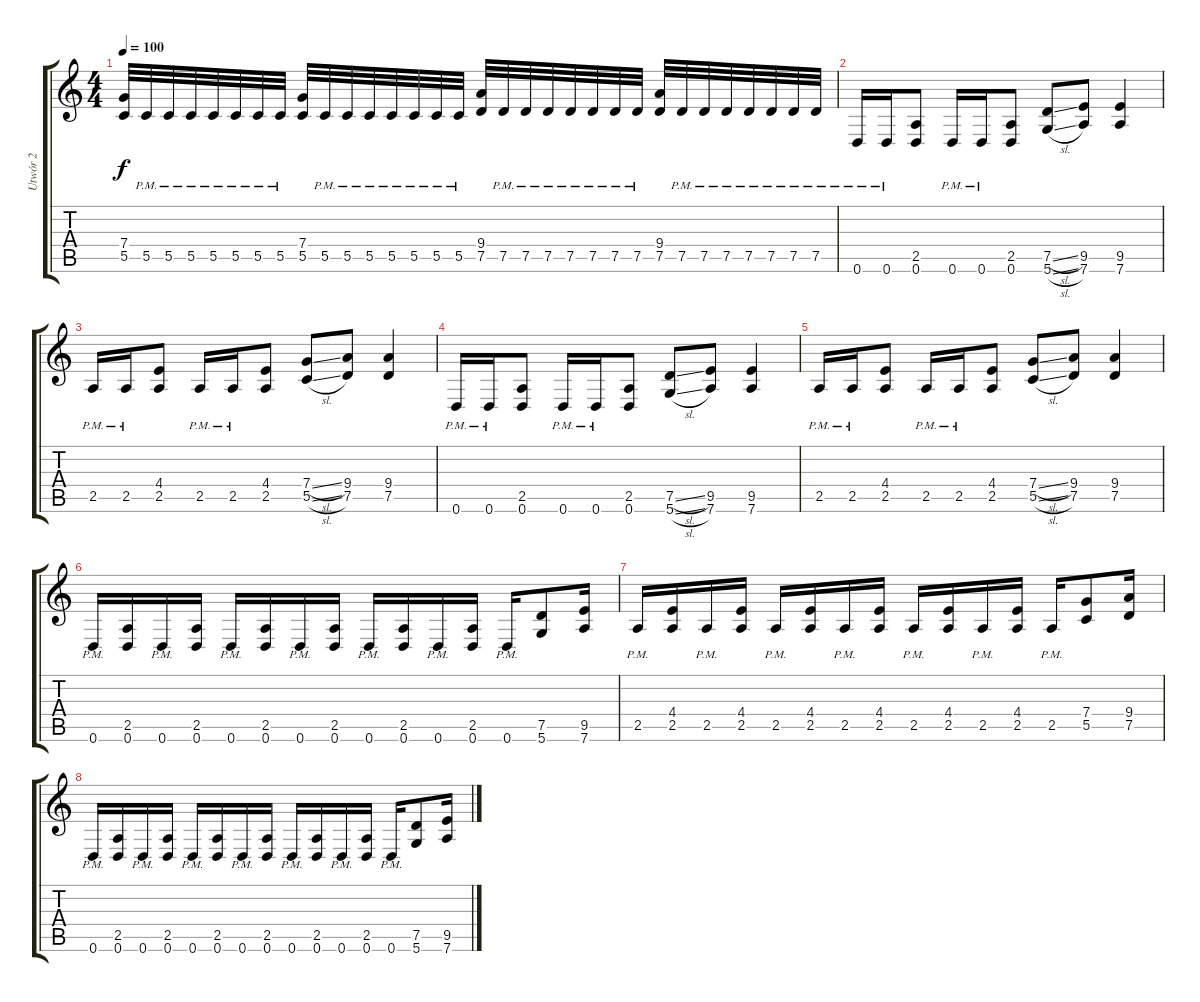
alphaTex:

\track ("Utwór 2" "Utwór 2") {instrument distortionguitar}
\staff {score tabs}
\tuning (D4 A3 F3 C3 G2 D2) {hide}
\ts (4 4)
\tempo 100
\clef g2
\ks c
(7.4 5.5).32{dy f} 5.5{pm}.32 5.5{pm}.32 5.5{pm}.32 5.5{pm}.32 5.5{pm}.32 5.5{pm}.32 5.5{pm}.32 (7.4 5.5).32 5.5{pm}.32 5.5{pm}.32 5.5{pm}.32 5.5{pm}.32 5.5{pm}.32 5.5{pm}.32 5.5{pm}.32 (9.4 7.5).32 7.5{pm}.32 7.5{pm}.32 7.5{pm}.32 7.5{pm}.32 7.5{pm}.32 7.5{pm}.32 7.5{pm}.32 (9.4 7.5).32 7.5{pm}.32 7.5{pm}.32 7.5{pm}.32 7.5{pm}.32 7.5{pm}.32 7.5{pm}.32 7.5{pm}.32 |
0.6{pm}.16 0.6{pm}.16 (2.5 0.6).8 0.6{pm}.16 0.6{pm}.16 (2.5 0.6).8 (7.5{sl} 5.6{sl}).8 (9.5 7.6).8 (9.5 7.6).4 |
2.5{pm}.16 2.5{pm}.16 (4.4 2.5).8 2.5{pm}.16 2.5{pm}.16 (4.4 2.5).8 (7.4{sl} 5.5{sl}).8 (9.4 7.5).8 (9.4 7.5).4 |
0.6{pm}.16 0.6{pm}.16 (2.5 0.6).8 0.6{pm}.16 0.6{pm}.16 (2.5 0.6).8 (7.5{sl} 5.6{sl}).8 (9.5 7.6).8 (9.5 7.6).4 |
2.5{pm}.16 2.5{pm}.16 (4.4 2.5).8 2.5{pm}.16 2.5{pm}.16 (4.4 2.5).8 (7.4{sl} 5.5{sl}).8 (9.4 7.5).8 (9.4 7.5).4 |
0.6{pm}.16 (2.5 0.6).16 0.6{pm}.16 (2.5 0.6).16 0.6{pm}.16 (2.5 0.6).16 0.6{pm}.16 (2.5 0.6).16 0.6{pm}.16 (2.5 0.6).16 0.6{pm}.16 (2.5 0.6).16 0.6{pm}.16 (7.5 5.6).8 (9.5 7.6).16 |
2.5{pm}.16 (4.4 2.5).16 2.5{pm}.16 (4.4 2.5).16 2.5{pm}.16 (4.4 2.5).16 2.5{pm}.16 (4.4 2.5).16 2.5{pm}.16 (4.4 2.5).16 2.5{pm}.16 (4.4 2.5).16 2.5{pm}.16 (7.4 5.5).8 (9.4 7.5).16 |
0.6{pm}.16 (2.5 0.6).16 0.6{pm}.16 (2.5 0.6).16 0.6{pm}.16 (2.5 0.6).16 0.6{pm}.16 (2.5 0.6).16 0.6{pm}.16 (2.5 0.6).16 0.6{pm}.16 (2.5 0.6).16 0.6{pm}.16 (7.5 5.6).8 (9.5 7.6).16
